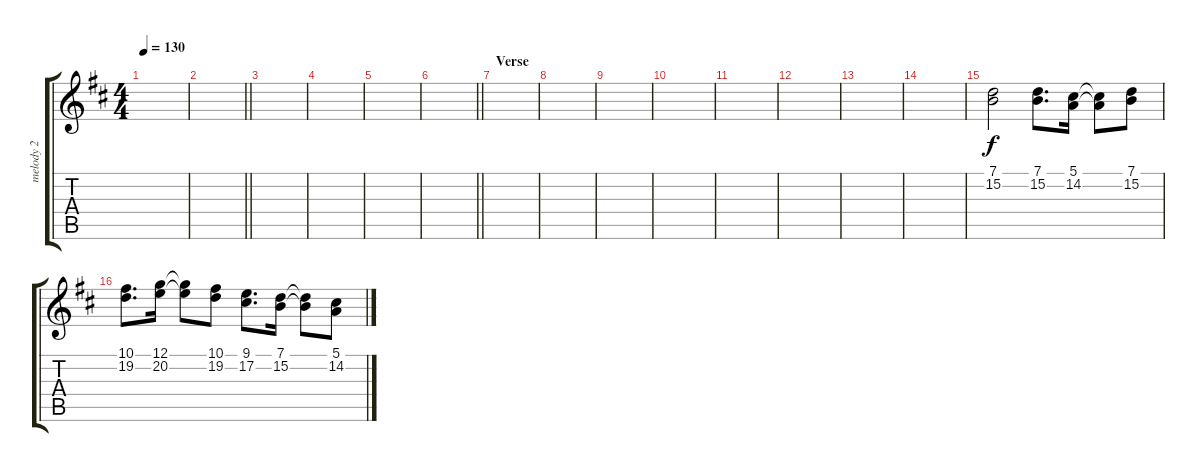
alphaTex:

\track ("melody 2" "melody 2") {instrument stringensemble1}
\staff {score tabs}
\tuning (E4 B3 G3 D3 A2 E2) {hide}
\ts (4 4)
\tempo 130
\clef g2
\ks bminor
|
\barLineRight lightlight
|
|
|
|
\barLineRight lightlight
|
\section ("" "Verse")
|
|
|
|
|
|
|
|
(7.1 15.2).2 (7.1 15.2).8{d} (5.1 14.2).16 (5.1{t} 14.2{t}).8 (7.1 15.2).8 |
(10.1 19.2).8{d} (12.1 20.2).16 (12.1{t} 20.2{t}).8 (10.1 19.2).8 (9.1 17.2).8{d} (7.1 15.2).16 (7.1{t} 15.2{t}).8 (5.1 14.2).8
